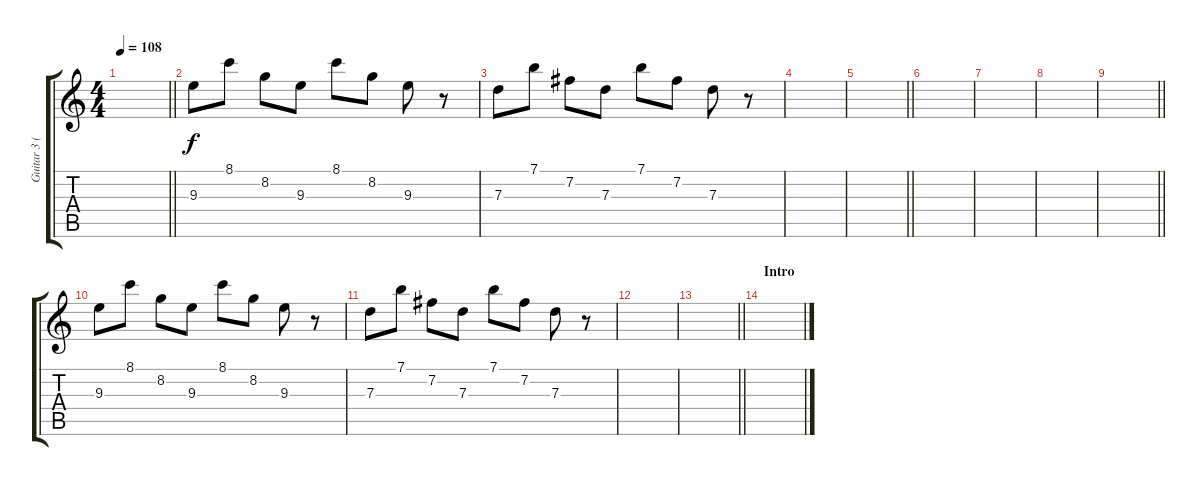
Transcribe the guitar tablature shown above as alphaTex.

\track ("Guitar 3 (Josh Klinghoffer)" "Guitar 3 (") {instrument electricguitarmuted}
\staff {score tabs}
\tuning (E4 B3 G3 D3 A2 E2) {hide}
\ts (4 4)
\tempo 108
\clef g2
\barLineRight lightlight
\ks c
|
9.3.8{instrument electricguitarjazz} 8.1.8 8.2.8 9.3.8 8.1.8 8.2.8 9.3.8 r.8 |
7.3.8 7.1.8 7.2.8 7.3.8 7.1.8 7.2.8 7.3.8 r.8 |
|
\barLineRight lightlight
|
|
|
|
\barLineRight lightlight
|
9.3.8{instrument electricguitarjazz} 8.1.8 8.2.8 9.3.8 8.1.8 8.2.8 9.3.8 r.8 |
7.3.8 7.1.8 7.2.8 7.3.8 7.1.8 7.2.8 7.3.8 r.8 |
|
\barLineRight lightlight
|
\section ("" "Intro")
